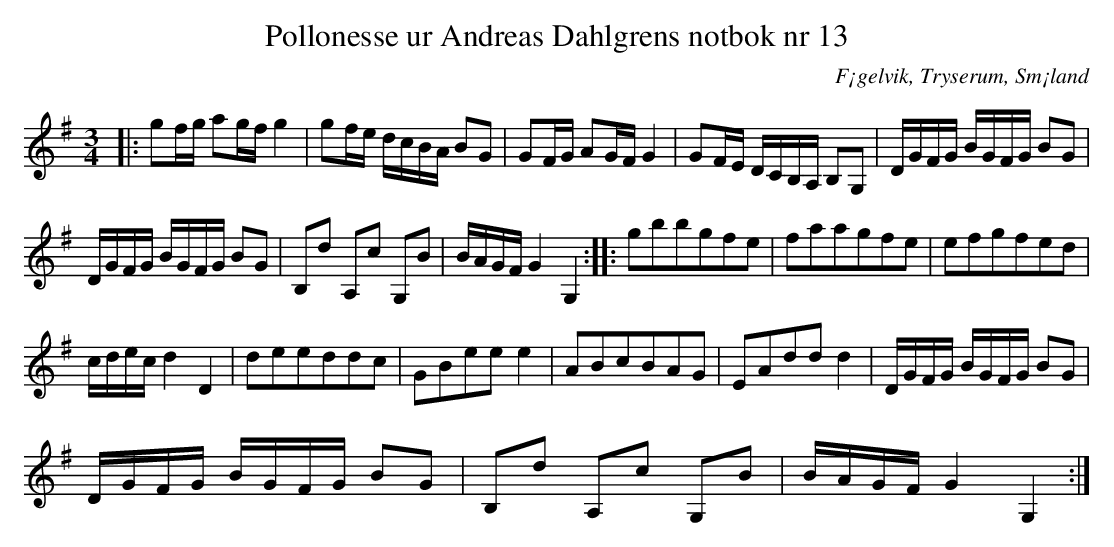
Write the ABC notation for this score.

X:1
T:Pollonesse ur Andreas Dahlgrens notbok nr 13
O:F¡gelvik, Tryserum, Sm¡land
M:3/4
L:1/8
K:G
|: gf/g/ ag/f/ g2 | gf/e/ d/c/B/A/ BG | GF/G/ AG/F/ G2 | GF/E/ D/C/B,/A,/ B,G, | D/G/F/G/ B/G/F/G/ BG |
D/G/F/G/ B/G/F/G/ BG | B,d A,c G,B | B/A/G/F/ G2 G,2 :: gbbgfe | faagfe | efgfed |
c/d/e/c/ d2D2 | deeddc | GBee e2 | ABcBAG | EAdd d2 | D/G/F/G/ B/G/F/G/ BG |
D/G/F/G/ B/G/F/G/ BG | B,d A,c G,B | B/A/G/F/ G2 G,2 :|
